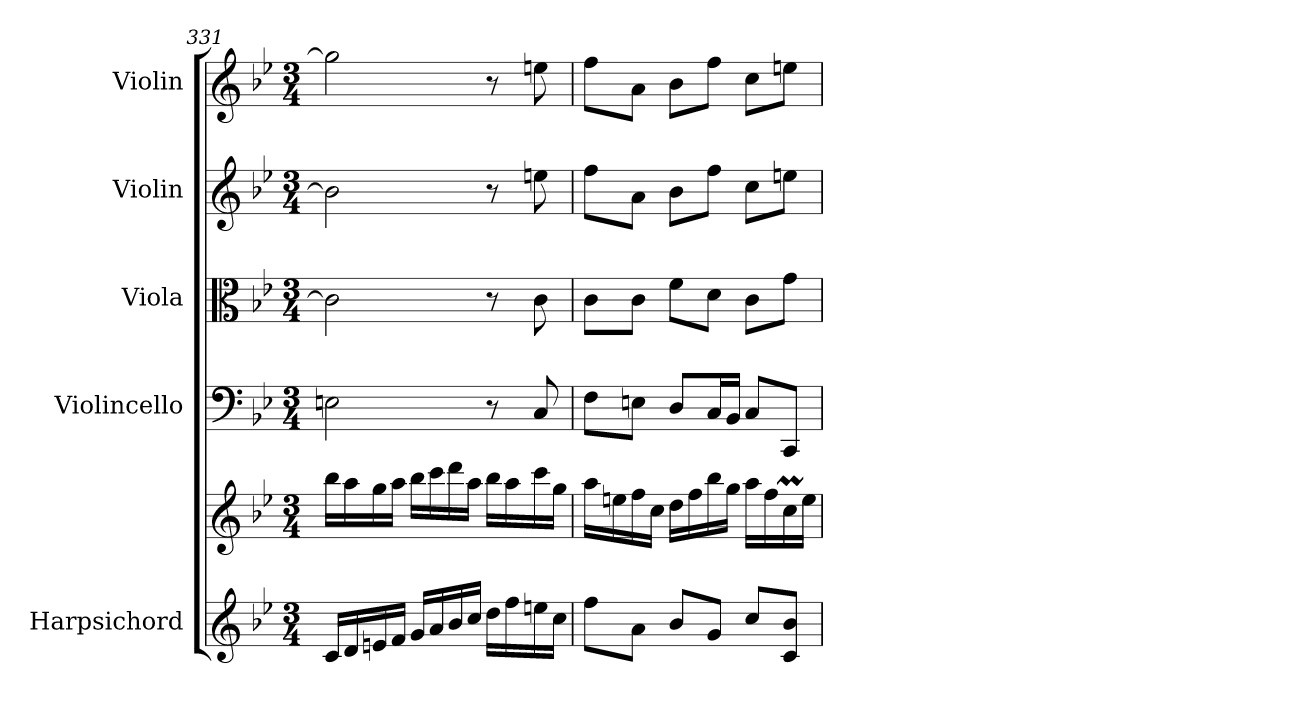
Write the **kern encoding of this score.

**kern	**kern	**kern	**kern	**kern	**kern
*part5	*part5	*part4	*part3	*part2	*part1
*staff6	*staff5	*staff4	*staff3	*staff2	*staff1
*I"Harpsichord	*	*I"Violincello	*I"Viola	*I"Violin	*I"Violin
*I'Hpschd	*	*I'Vc	*I'Vla	*I'Vln	*I'Vln
!!LO:LB:g=z
*clefG2	*clefG2	*clefF4	*clefC3	*clefG2	*clefG2
*k[b-e-]	*k[b-e-]	*k[b-e-]	*k[b-e-]	*k[b-e-]	*k[b-e-]
*M3/4	*M3/4	*M3/4	*M3/4	*M3/4	*M3/4
=331	=331	=331	=331	=331	=331
16c/LL	16bb-\LL	2En\	2c\]	2b-\]	2gg\]
16d/	16aa\	.	.	.	.
16en/	16gg\	.	.	.	.
16f/JJ	16aa\JJ	.	.	.	.
16g/LL	16bb-\LL	.	.	.	.
16a/	16ccc\	.	.	.	.
16b-/	16ddd\	.	.	.	.
16cc/JJ	16aa\JJ	.	.	.	.
16dd\LL	16bb-\LL	8r	8r	8r	8r
16ff\	16aa\	.	.	.	.
16een\	16ccc\	8C/	8c\	8een\	8een\
16cc\JJ	16gg\JJ	.	.	.	.
=332	=332	=332	=332	=332	=332
8ff\L	16aa\LL	8F\L	8c\L	8ff\L	8ff\L
.	16een\	.	.	.	.
8a\J	16ff\	8En\J	8c\J	8a\J	8a\J
.	16cc\JJ	.	.	.	.
8b-/L	16dd\LL	8D/L	8f\L	8b-\L	8b-\L
.	16ff\	.	.	.	.
8g/J	16bb-\	16C/L	8d\J	8ff\J	8ff\J
.	16gg\JJ	16BB-/JJ	.	.	.
8cc/L	16aa\LL	8C/L	8c\L	8cc\L	8cc\L
.	16ff\	.	.	.	.
8c/ 8b-/J	16ccM\	8CC/J	8g\J	8een\J	8een\J
.	16ee\JJ	.	.	.	.
=	=	=	=	=	=
*-	*-	*-	*-	*-	*-
